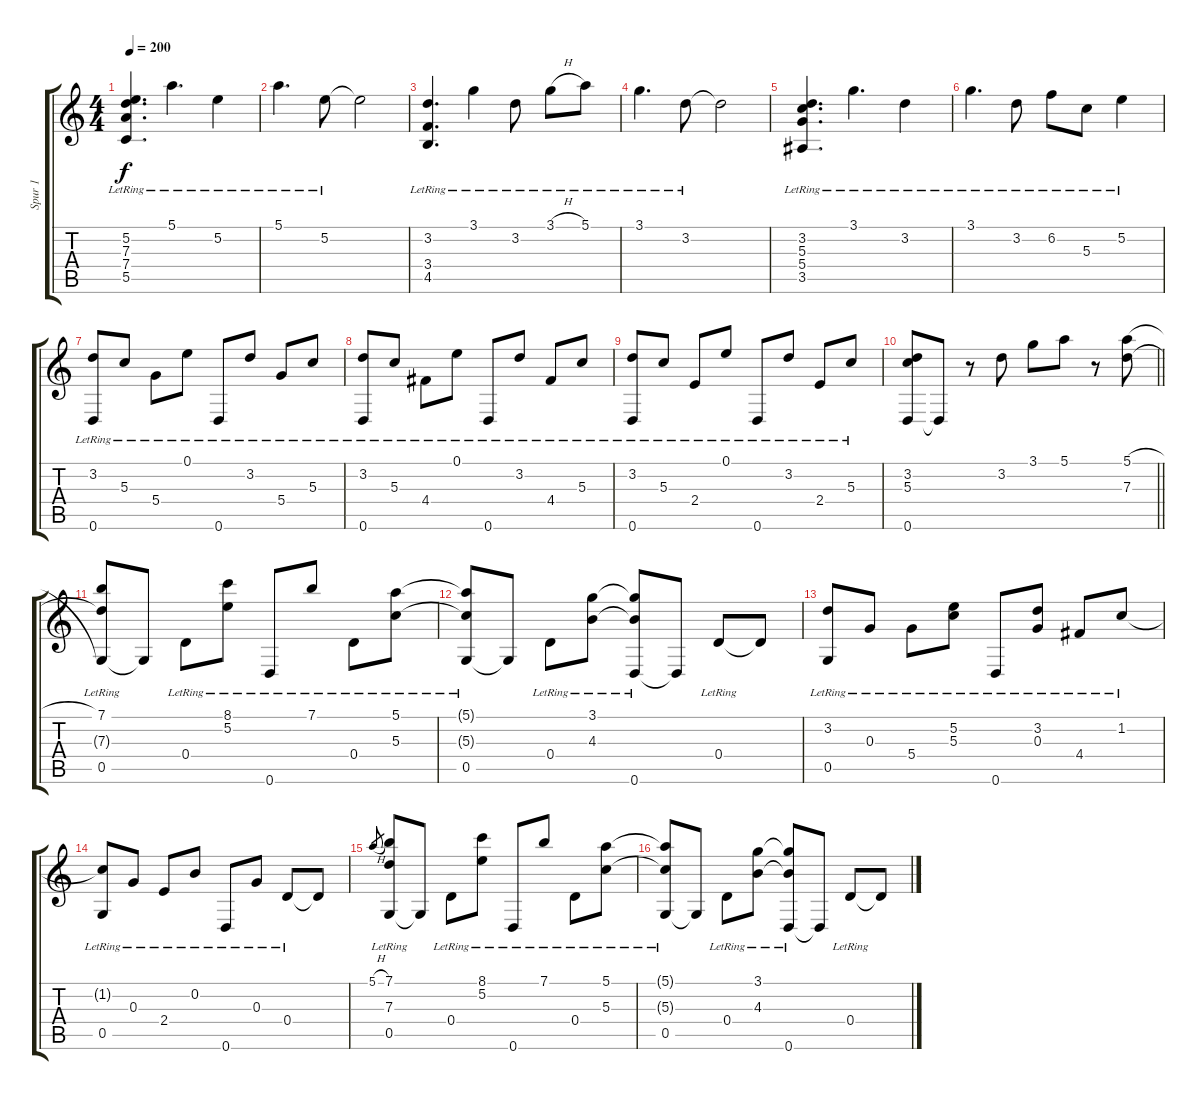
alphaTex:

\track ("Spur 1" "Spur 1") {instrument acousticguitarsteel}
\staff {score tabs}
\tuning (E4 B3 G3 D3 G2 D2) {hide}
\ts (4 4)
\tempo 200
\clef g2
\ks c
(5.2{lr} 7.3{lr} 7.4{lr} 5.5{lr}).4{d dy f} 5.1{lr}.4{d} 5.2{lr}.4 |
5.1{lr}.4{d} 5.2{lr}.8 5.2{t}.2 |
(3.2{lr} 3.4{lr} 4.5{lr}).4{d} 3.1{lr}.4 3.2{lr}.8 3.1{h lr}.8 5.1{lr}.8 |
3.1{lr}.4{d} 3.2{lr}.8 3.2{t}.2 |
(3.2{lr} 5.3{lr} 5.4{lr} 3.5{lr}).4{d} 3.1{lr}.4{d} 3.2{lr}.4 |
3.1{lr}.4{d} 3.2{lr}.8 6.2{lr}.8 5.3{lr}.8 5.2{lr}.4 |
(3.2{lr} 0.6{lr}).8 5.3{lr}.8 5.4{lr}.8 0.1{lr}.8 0.6{lr}.8 3.2{lr}.8 5.4{lr}.8 5.3{lr}.8 |
(3.2{lr} 0.6{lr}).8 5.3{lr}.8 4.4{lr}.8 0.1{lr}.8 0.6{lr}.8 3.2{lr}.8 4.4{lr}.8 5.3{lr}.8 |
(3.2{lr} 0.6{lr}).8 5.3{lr}.8 2.4{lr}.8 0.1{lr}.8 0.6{lr}.8 3.2{lr}.8 2.4{lr}.8 5.3{lr}.8 |
\barLineRight lightlight
(3.2 5.3 0.6).8 0.6{t}.8 r.8 3.2.8 3.1.8 5.1.8 r.8 (5.1{h} 7.3).8 |
(7.1{lr} 7.3{t} 0.5{lr}).8 0.5{t}.8 0.4{lr}.8 (8.1{lr} 5.2{lr}).8 0.6{lr}.8 7.1{lr}.8 0.4{lr}.8 (5.1{lr} 5.3{lr}).8 |
(5.1{t} 5.3{t} 0.5{lr}).8 0.5{t}.8 0.4{lr}.8 (3.1{lr} 4.3{lr}).8 (3.1{t} 4.3{t} 0.6{lr}).8 0.6{t}.8 0.4{lr}.8 0.4{t}.8 |
(3.2{lr} 0.5{lr}).8 0.3{lr}.8 5.4{lr}.8 (5.2{lr} 5.3{lr}).8 0.6{lr}.8 (3.2{lr} 0.3{lr}).8 4.4{lr}.8 1.2{lr}.8 |
(1.2{t} 0.5{lr}).8 0.3{lr}.8 2.4{lr}.8 0.2{lr}.8 0.6{lr}.8 0.3{lr}.8 0.4{lr}.8 0.4{t}.8 |
5.1{h}.8{gr} (7.1{lr} 7.3{lr} 0.5{lr}).8 0.5{t}.8 0.4{lr}.8 (8.1{lr} 5.2{lr}).8 0.6{lr}.8 7.1{lr}.8 0.4{lr}.8 (5.1{lr} 5.3{lr}).8 |
(5.1{t} 5.3{t} 0.5{lr}).8 0.5{t}.8 0.4{lr}.8 (3.1{lr} 4.3{lr}).8 (3.1{t} 4.3{t} 0.6{lr}).8 0.6{t}.8 0.4{lr}.8 0.4{t}.8
